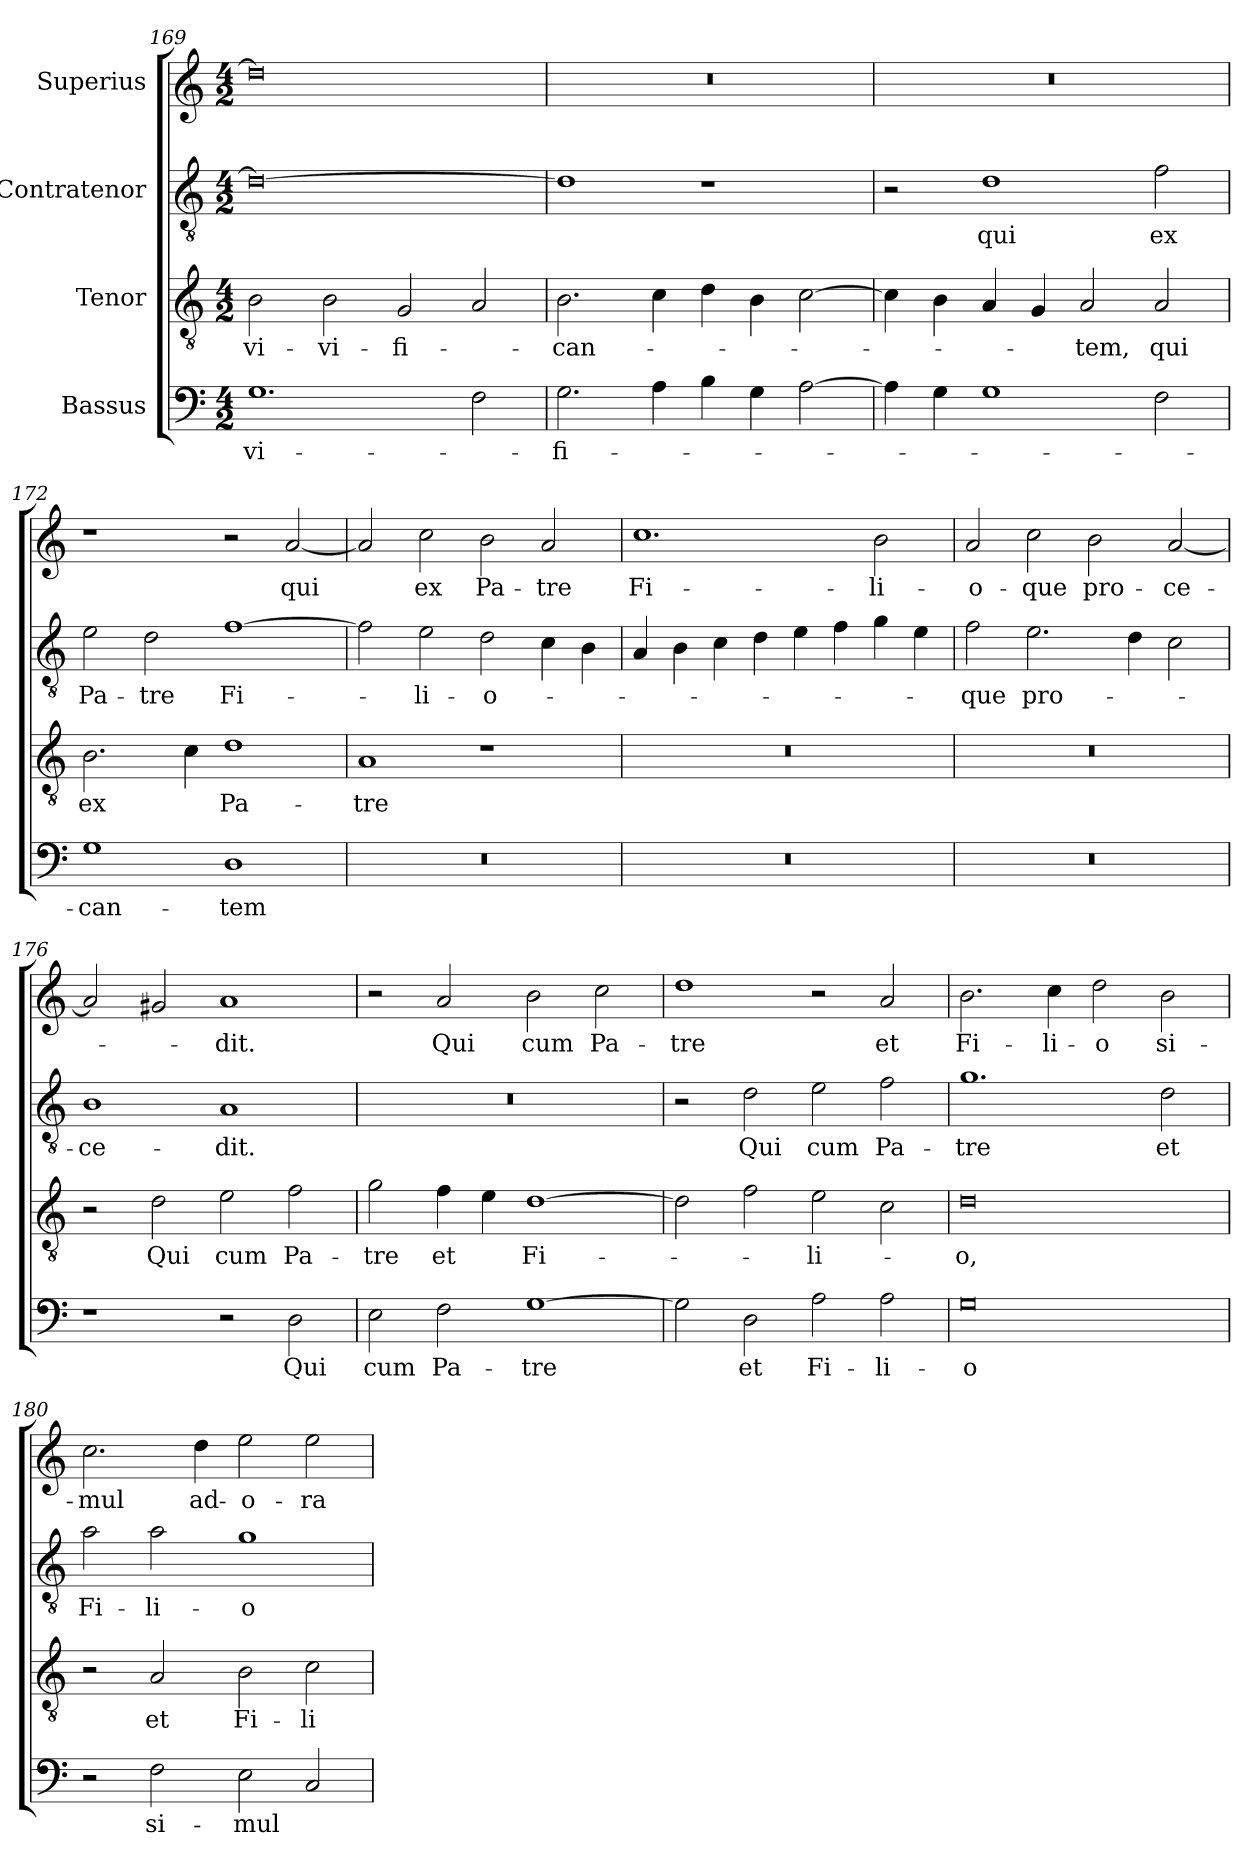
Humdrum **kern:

**kern	**text	**kern	**text	**kern	**text	**kern	**text
*part4	*part4	*part3	*part3	*part2	*part2	*part1	*part1
*staff4	*staff4	*staff3	*staff3	*staff2	*staff2	*staff1	*staff1
*I"Bassus	*	*I"Tenor	*	*I"Contratenor	*	*I"Superius	*
*clefF4	*	*clefGv2	*	*clefGv2	*	*clefG2	*
*k[]	*	*k[]	*	*k[]	*	*k[]	*
*M4/2	*	*M4/2	*	*M4/2	*	*M4/2	*
=169	=169	=169	=169	=169	=169	=169	=169
1.G\	-vi-	2B\	vi-	0d\_	.	0dd\]	.
.	.	2B\	-vi-	.	.	.	.
.	.	2G/	-fi-	.	.	.	.
2F\	.	2A/	.	.	.	.	.
=170	=170	=170	=170	=170	=170	=170	=170
2.G\	-fi-	2.B\	-can-	1d\]	.	0r	.
4A\	.	4c\	.	.	.	.	.
4B\	.	4d\	.	1r	.	.	.
4G\	.	4B\	.	.	.	.	.
[2A\	.	[2c\	.	.	.	.	.
=171	=171	=171	=171	=171	=171	=171	=171
4A\]	.	4c\]	.	2r	.	0r	.
4G\	.	4B\	.	.	.	.	.
1G\	.	4A/	.	1d\	qui	.	.
.	.	4G/	.	.	.	.	.
.	.	2A/	-tem,	.	.	.	.
2F\	.	2A/	qui	2f\	ex	.	.
=172	=172	=172	=172	=172	=172	=172	=172
1G\	-can-	2.B\	ex	2e\	Pa-	1r	.
.	.	.	.	2d\	-tre	.	.
.	.	4c\	.	.	.	.	.
1D\	-tem	1d\	Pa-	[1f\	Fi-	2r	.
.	.	.	.	.	.	[2a/	qui
=173	=173	=173	=173	=173	=173	=173	=173
0r	.	1A/	-tre	2f\]	.	2a/]	.
.	.	.	.	2e\	-li-	2cc\	ex
.	.	1r	.	2d\	-o-	2b\	Pa-
.	.	.	.	4c\	.	2a/	-tre
.	.	.	.	4B\	.	.	.
=174	=174	=174	=174	=174	=174	=174	=174
0r	.	0r	.	4A/	.	1.cc\	Fi-
.	.	.	.	4B\	.	.	.
.	.	.	.	4c\	.	.	.
.	.	.	.	4d\	.	.	.
.	.	.	.	4e\	.	.	.
.	.	.	.	4f\	.	.	.
.	.	.	.	4g\	.	2b\	-li-
.	.	.	.	4e\	.	.	.
=175	=175	=175	=175	=175	=175	=175	=175
0r	.	0r	.	2f\	-que	2a/	-o-
.	.	.	.	2.e\	pro-	2cc\	-que
.	.	.	.	.	.	2b\	pro-
.	.	.	.	4d\	.	.	.
.	.	.	.	2c\	.	[2a/	-ce-
=176	=176	=176	=176	=176	=176	=176	=176
1r	.	2r	.	1B\	-ce-	2a/]	.
.	.	2d\	Qui	.	.	2g#X/	.
2r	.	2e\	cum	1A/	-dit.	1a/	-dit.
2D\	Qui	2f\	Pa-	.	.	.	.
=177	=177	=177	=177	=177	=177	=177	=177
2E\	cum	2g\	-tre	0r	.	2r	.
2F\	Pa-	4f\	et	.	.	2a/	Qui
.	.	4e\	.	.	.	.	.
[1G\	-tre	[1d\	Fi-	.	.	2b\	cum
.	.	.	.	.	.	2cc\	Pa-
=178	=178	=178	=178	=178	=178	=178	=178
2G\]	.	2d\]	.	2r	.	1dd\	-tre
2D\	et	2f\	.	2d\	Qui	.	.
2A\	Fi-	2e\	-li-	2e\	cum	2r	.
2A\	-li-	2c\	.	2f\	Pa-	2a/	et
=179	=179	=179	=179	=179	=179	=179	=179
0G\	-o	0d\	-o,	1.g\	-tre	2.b\	Fi-
.	.	.	.	.	.	4cc\	-li-
.	.	.	.	.	.	2dd\	-o
.	.	.	.	2d\	et	2b\	si-
=180	=180	=180	=180	=180	=180	=180	=180
2r	.	2r	.	2a\	Fi-	2.cc\	-mul
2F\	si-	2A/	et	2a\	-li-	.	.
.	.	.	.	.	.	4dd\	ad-
2E\	-mul	2B\	Fi-	1g\	-o	2ee\	-o-
2C/	.	2c\	-li-	.	.	2ee\	-ra-
=	=	=	=	=	=	=	=
*-	*-	*-	*-	*-	*-	*-	*-
